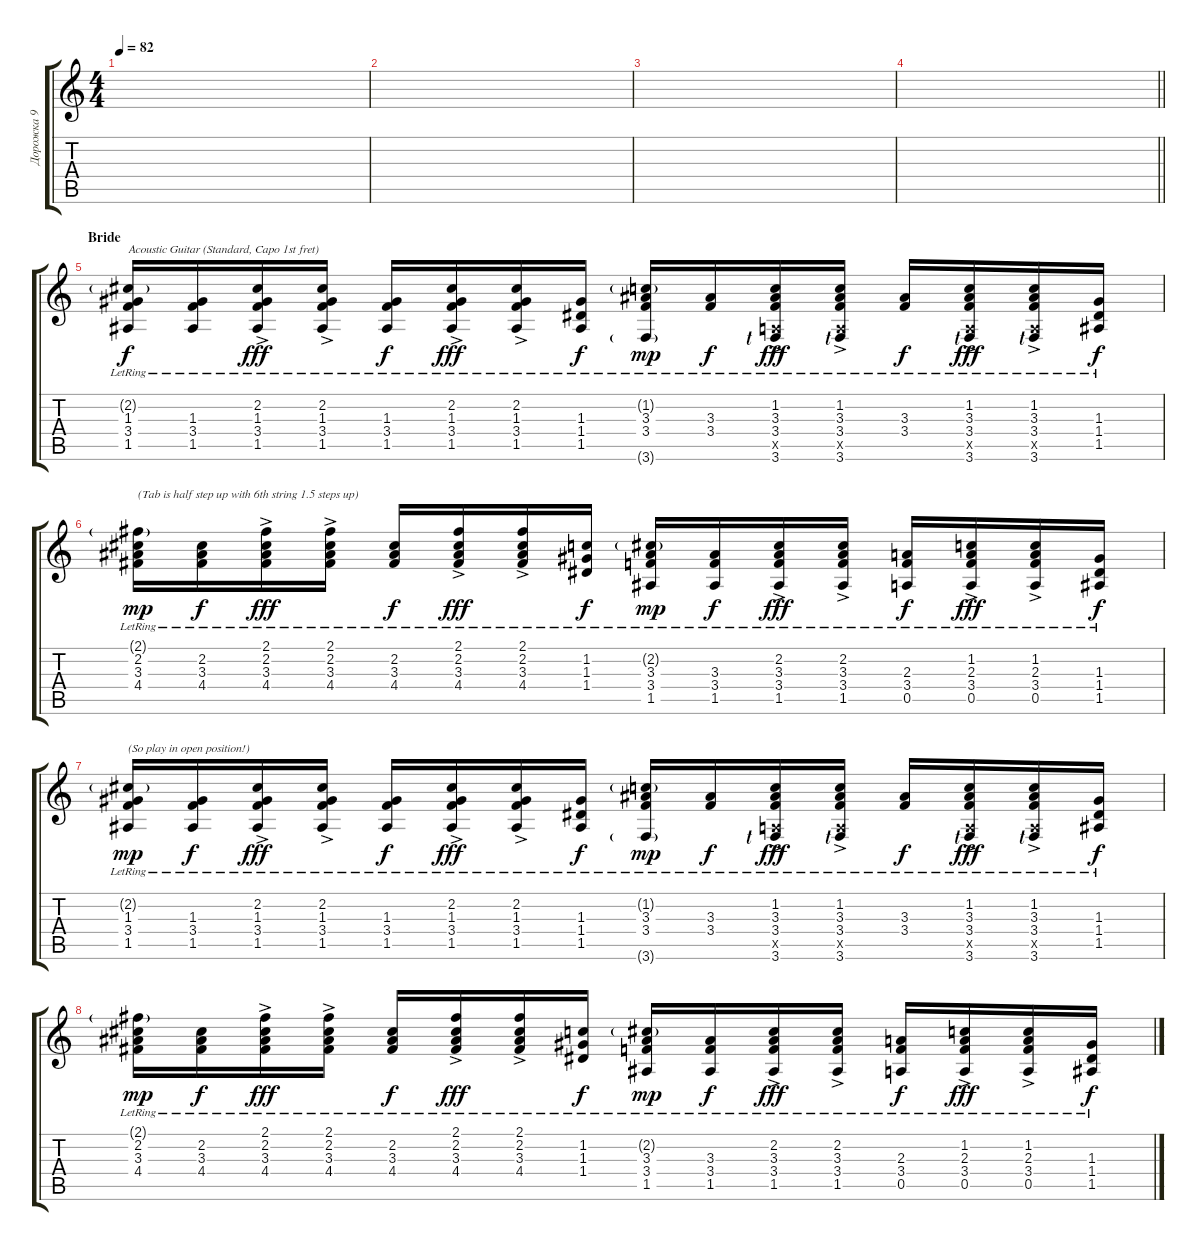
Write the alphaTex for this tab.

\track ("Дорожка 9" "Дорожка 9") {instrument acousticguitarsteel}
\staff {score tabs}
\tuning (E4 B3 G3 D3 A2 D2) {hide}
\ts (4 4)
\tempo 82
\clef g2
\ks c
|
|
|
\barLineRight lightlight
|
\section ("" "Bride")
(2.2{g lr} 1.3{lr} 3.4{lr} 1.5{lr}).16{txt "Acoustic Guitar (Standard, Capo 1st fret)" volume 8 balance 16 instrument acousticguitarsteel} (1.3{lr} 3.4{lr} 1.5{lr}).16{dy f} (2.2{ac lr} 1.3{ac lr} 3.4{ac lr} 1.5{ac lr}).16{dy fff} (2.2{ac lr} 1.3{ac lr} 3.4{ac lr} 1.5{ac lr}).16 (1.3{lr} 3.4{lr} 1.5{lr}).16{dy f} (2.2{ac lr} 1.3{ac lr} 3.4{ac lr} 1.5{ac lr}).16{dy fff} (2.2{ac lr} 1.3{ac lr} 3.4{ac lr} 1.5{ac lr}).16 (1.3{lr} 1.4{lr} 1.5{lr}).16{dy f} (1.2{g lr} 3.3{lr} 3.4{lr} 3.6{g lr}).16{dy mp} (3.3{lr} 3.4{lr}).16{dy f} (1.2{ac lr} 3.3{ac lr} 3.4{ac lr} 0.5{ac x} 3.6{ac lr lf 1}).16{dy fff} (1.2{ac lr} 3.3{ac lr} 3.4{ac lr} 0.5{ac x} 3.6{ac lr lf 1}).16 (3.3{lr} 3.4{lr}).16{dy f} (1.2{ac lr} 3.3{ac lr} 3.4{ac lr} 0.5{ac x} 3.6{ac lr lf 1}).16{dy fff} (1.2{ac lr} 3.3{ac lr} 3.4{ac lr} 0.5{ac x} 3.6{ac lr lf 1}).16 (1.3{lr} 1.4{lr} 1.5{lr}).16{dy f} |
(2.1{g lr} 2.2{lr} 3.3{lr} 4.4{lr}).16{txt "(Tab is half step up with 6th string 1.5 steps up)" dy mp} (2.2{lr} 3.3{lr} 4.4{lr}).16{dy f} (2.1{ac lr} 2.2{ac lr} 3.3{ac lr} 4.4{ac lr}).16{dy fff} (2.1{ac lr} 2.2{ac lr} 3.3{ac lr} 4.4{ac lr}).16 (2.2{lr} 3.3{lr} 4.4{lr}).16{dy f} (2.1{ac lr} 2.2{ac lr} 3.3{ac lr} 4.4{ac lr}).16{dy fff} (2.1{ac lr} 2.2{ac lr} 3.3{ac lr} 4.4{ac lr}).16 (1.2{lr} 1.3{lr} 1.4{lr}).16{dy f} (2.2{g lr} 3.3{lr} 3.4{lr} 1.5{lr}).16{dy mp} (3.3{lr} 3.4{lr} 1.5{lr}).16{dy f} (2.2{ac lr} 3.3{ac lr} 3.4{ac lr} 1.5{ac lr}).16{dy fff} (2.2{ac lr} 3.3{ac lr} 3.4{ac lr} 1.5{ac lr}).16 (2.3{lr} 3.4{lr} 0.5).16{dy f} (1.2{ac lr} 2.3{ac lr} 3.4{ac lr} 0.5{ac}).16{dy fff} (1.2{ac lr} 2.3{ac lr} 3.4{ac lr} 0.5{ac}).16 (1.3{lr} 1.4{lr} 1.5{lr}).16{dy f} |
(2.2{g lr} 1.3{lr} 3.4{lr} 1.5{lr}).16{txt "(So play in open position!)" dy mp} (1.3{lr} 3.4{lr} 1.5{lr}).16{dy f} (2.2{ac lr} 1.3{ac lr} 3.4{ac lr} 1.5{ac lr}).16{dy fff} (2.2{ac lr} 1.3{ac lr} 3.4{ac lr} 1.5{ac lr}).16 (1.3{lr} 3.4{lr} 1.5{lr}).16{dy f} (2.2{ac lr} 1.3{ac lr} 3.4{ac lr} 1.5{ac lr}).16{dy fff} (2.2{ac lr} 1.3{ac lr} 3.4{ac lr} 1.5{ac lr}).16 (1.3{lr} 1.4{lr} 1.5{lr}).16{dy f} (1.2{g lr} 3.3{lr} 3.4{lr} 3.6{g lr}).16{dy mp} (3.3{lr} 3.4{lr}).16{dy f} (1.2{ac lr} 3.3{ac lr} 3.4{ac lr} 0.5{ac x} 3.6{ac lr lf 1}).16{dy fff} (1.2{ac lr} 3.3{ac lr} 3.4{ac lr} 0.5{ac x} 3.6{ac lr lf 1}).16 (3.3{lr} 3.4{lr}).16{dy f} (1.2{ac lr} 3.3{ac lr} 3.4{ac lr} 0.5{ac x} 3.6{ac lr lf 1}).16{dy fff} (1.2{ac lr} 3.3{ac lr} 3.4{ac lr} 0.5{ac x} 3.6{ac lr lf 1}).16 (1.3{lr} 1.4{lr} 1.5{lr}).16{dy f} |
(2.1{g lr} 2.2{lr} 3.3{lr} 4.4{lr}).16{dy mp} (2.2{lr} 3.3{lr} 4.4{lr}).16{dy f} (2.1{ac lr} 2.2{ac lr} 3.3{ac lr} 4.4{ac lr}).16{dy fff} (2.1{ac lr} 2.2{ac lr} 3.3{ac lr} 4.4{ac lr}).16 (2.2{lr} 3.3{lr} 4.4{lr}).16{dy f} (2.1{ac lr} 2.2{ac lr} 3.3{ac lr} 4.4{ac lr}).16{dy fff} (2.1{ac lr} 2.2{ac lr} 3.3{ac lr} 4.4{ac lr}).16 (1.2{lr} 1.3{lr} 1.4{lr}).16{dy f} (2.2{g lr} 3.3{lr} 3.4{lr} 1.5{lr}).16{dy mp} (3.3{lr} 3.4{lr} 1.5{lr}).16{dy f} (2.2{ac lr} 3.3{ac lr} 3.4{ac lr} 1.5{ac lr}).16{dy fff} (2.2{ac lr} 3.3{ac lr} 3.4{ac lr} 1.5{ac lr}).16 (2.3{lr} 3.4{lr} 0.5).16{dy f} (1.2{ac lr} 2.3{ac lr} 3.4{ac lr} 0.5{ac}).16{dy fff} (1.2{ac lr} 2.3{ac lr} 3.4{ac lr} 0.5{ac}).16 (1.3{lr} 1.4{lr} 1.5{lr}).16{dy f}
